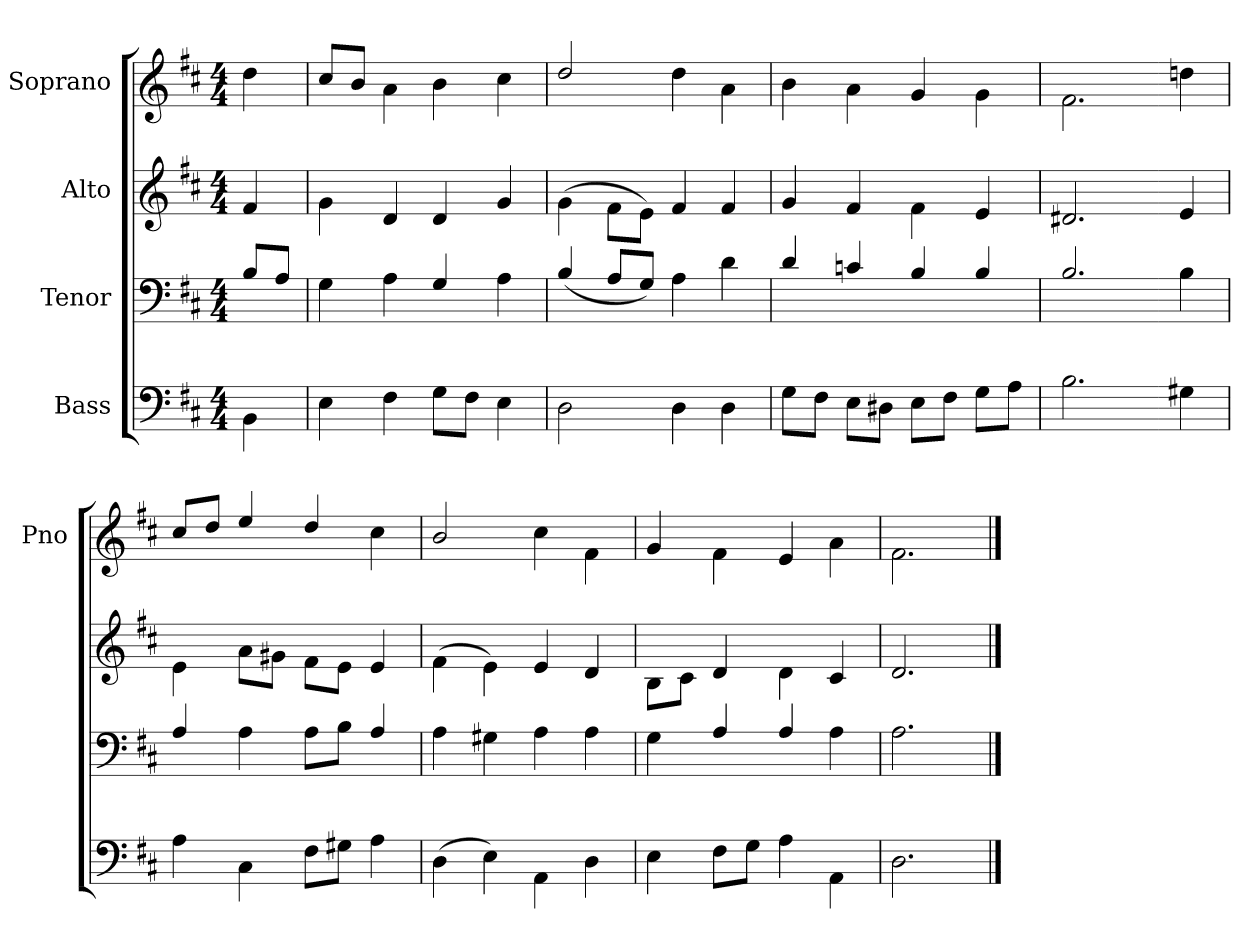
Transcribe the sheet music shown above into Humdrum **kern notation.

**kern	**kern	**kern	**kern
*part4	*part3	*part2	*part1
*staff4	*staff3	*staff2	*staff1
*I"Bass	*I"Tenor	*I"Alto	*I"Soprano
*	*	*	*I'Pno
*clefF4	*clefF4	*clefG2	*clefG2
*k[f#c#]	*k[f#c#]	*k[f#c#]	*k[f#c#]
*D:	*D:	*D:	*D:
*M4/4	*M4/4	*M4/4	*M4/4
=	=	=	=
4BB\	8B/L	4f#/	4dd\
.	8A/J	.	.
=	=	=	=
4E\	4G\	4g\	8cc#/L
.	.	.	8b/J
4F#\	4A\	4d/	4a\
8G\L	4G/	4d/	4b\
8F#\J	.	.	.
4E\	4A\	4g/	4cc#\
=	=	=	=
2D\	(>4B/	(<4g\	2dd/
.	8A/L	8f#\L	.
.	8G/J)	8e\J)	.
4D\	4A\	4f#/	4dd\
4D\	4d\	4f#/	4a\
=	=	=	=
8G\L	4d/	4g/	4b\
8F#\J	.	.	.
8E\L	4cn/	4f#/	4a\
8D#X\J	.	.	.
8E\L	4B/	4f#\	4g/
8F#\J	.	.	.
8G\L	4B/	4e/	4g\
8A\J	.	.	.
=	=	=	=
2.B\	2.B/	2.d#X/	2.f#\
=-	=-	=-	=-
4G#X\	4B\	4e/	4ddn\
=	=	=	=
4A\	4A/	4e\	8cc#/L
.	.	.	8dd/J
4C#\	4A\	8a\L	4ee/
.	.	8g#X\J	.
8F#\L	8A\L	8f#\L	4dd/
8G#X\J	8B\J	8e\J	.
4A\	4A/	4e/	4cc#\
=	=	=	=
(>4D\	4A\	(<4f#\	2b/
4E\)	4G#X\	4e\)	.
4AA\	4A\	4e/	4cc#\
4D\	4A\	4d/	4f#\
=	=	=	=
4E\	4G\	8B\L	4g/
.	.	8c#\J	.
8F#\L	4A/	4d/	4f#\
8G\J	.	.	.
4A\	4A/	4d\	4e/
4AA\	4A\	4c#/	4a\
=	=	=	=
2.D\	2.A\	2.d/	2.f#\
==	==	==	==
*-	*-	*-	*-
